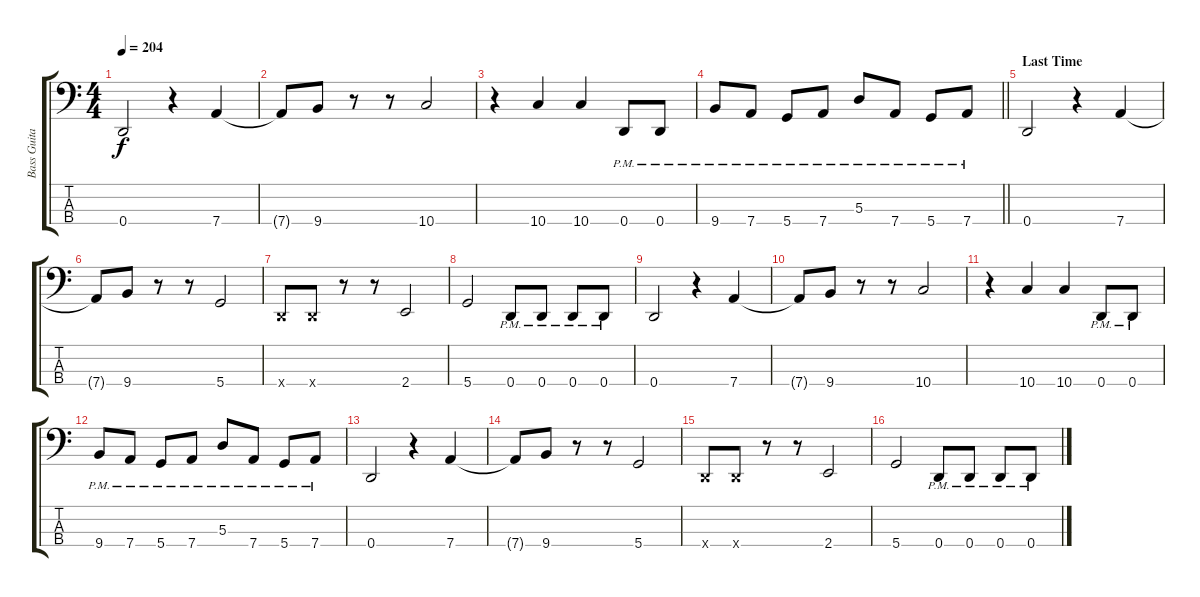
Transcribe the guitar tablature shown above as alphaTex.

\track ("Bass Guitar" "Bass Guita") {instrument electricbasspick}
\staff {score tabs}
\tuning (G2 D2 A1 D1) {hide}
\ts (4 4)
\tempo 204
\clef f4
\ks c
0.4.2{dy f} r.4 7.4.4 |
7.4{t}.8 9.4.8 r.8 r.8 10.4.2 |
r.4 10.4.4 10.4.4 0.4{pm}.8 0.4{pm}.8 |
\barLineRight lightlight
9.4{pm}.8 7.4{pm}.8 5.4{pm}.8 7.4{pm}.8 5.3{pm}.8 7.4{pm}.8 5.4{pm}.8 7.4{pm}.8 |
\section ("" "Last Time")
0.4.2 r.4 7.4.4 |
7.4{t}.8 9.4.8 r.8 r.8 5.4.2 |
0.4{x}.8 0.4{x}.8 r.8 r.8 2.4.2 |
5.4.2 0.4{pm}.8 0.4{pm}.8 0.4{pm}.8 0.4{pm}.8 |
0.4.2 r.4 7.4.4 |
7.4{t}.8 9.4.8 r.8 r.8 10.4.2 |
r.4 10.4.4 10.4.4 0.4{pm}.8 0.4{pm}.8 |
9.4{pm}.8 7.4{pm}.8 5.4{pm}.8 7.4{pm}.8 5.3{pm}.8 7.4{pm}.8 5.4{pm}.8 7.4{pm}.8 |
0.4.2 r.4 7.4.4 |
7.4{t}.8 9.4.8 r.8 r.8 5.4.2 |
0.4{x}.8 0.4{x}.8 r.8 r.8 2.4.2 |
5.4.2 0.4{pm}.8 0.4{pm}.8 0.4{pm}.8 0.4{pm}.8
